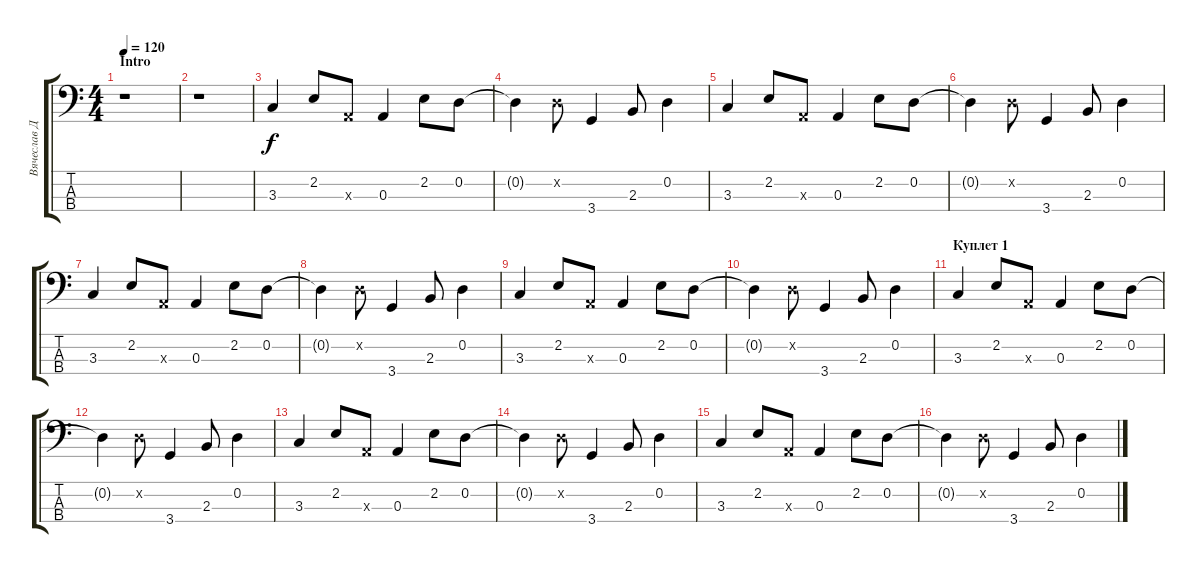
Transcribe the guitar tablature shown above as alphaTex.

\track ("Вячеслав Двинин" "Вячеслав Д") {instrument acousticbass}
\staff {score tabs}
\tuning (G2 D2 A1 E1) {hide}
\ts (4 4)
\section ("" "Intro")
\tempo 120
\clef f4
\ks c
r.1{dy f instrument acousticbass} |
r.1 |
3.3.4 2.2.8 0.3{x}.8 0.3.4 2.2.8 0.2.8 |
0.2{t}.4 0.2{x}.8 3.4.4 2.3.8 0.2.4 |
3.3.4 2.2.8 0.3{x}.8 0.3.4 2.2.8 0.2.8 |
0.2{t}.4 0.2{x}.8 3.4.4 2.3.8 0.2.4 |
3.3.4 2.2.8 0.3{x}.8 0.3.4 2.2.8 0.2.8 |
0.2{t}.4 0.2{x}.8 3.4.4 2.3.8 0.2.4 |
3.3.4 2.2.8 0.3{x}.8 0.3.4 2.2.8 0.2.8 |
0.2{t}.4 0.2{x}.8 3.4.4 2.3.8 0.2.4 |
\section ("" "Куплет 1")
3.3.4 2.2.8 0.3{x}.8 0.3.4 2.2.8 0.2.8 |
0.2{t}.4 0.2{x}.8 3.4.4 2.3.8 0.2.4 |
3.3.4 2.2.8 0.3{x}.8 0.3.4 2.2.8 0.2.8 |
0.2{t}.4 0.2{x}.8 3.4.4 2.3.8 0.2.4 |
3.3.4 2.2.8 0.3{x}.8 0.3.4 2.2.8 0.2.8 |
0.2{t}.4 0.2{x}.8 3.4.4 2.3.8 0.2.4
